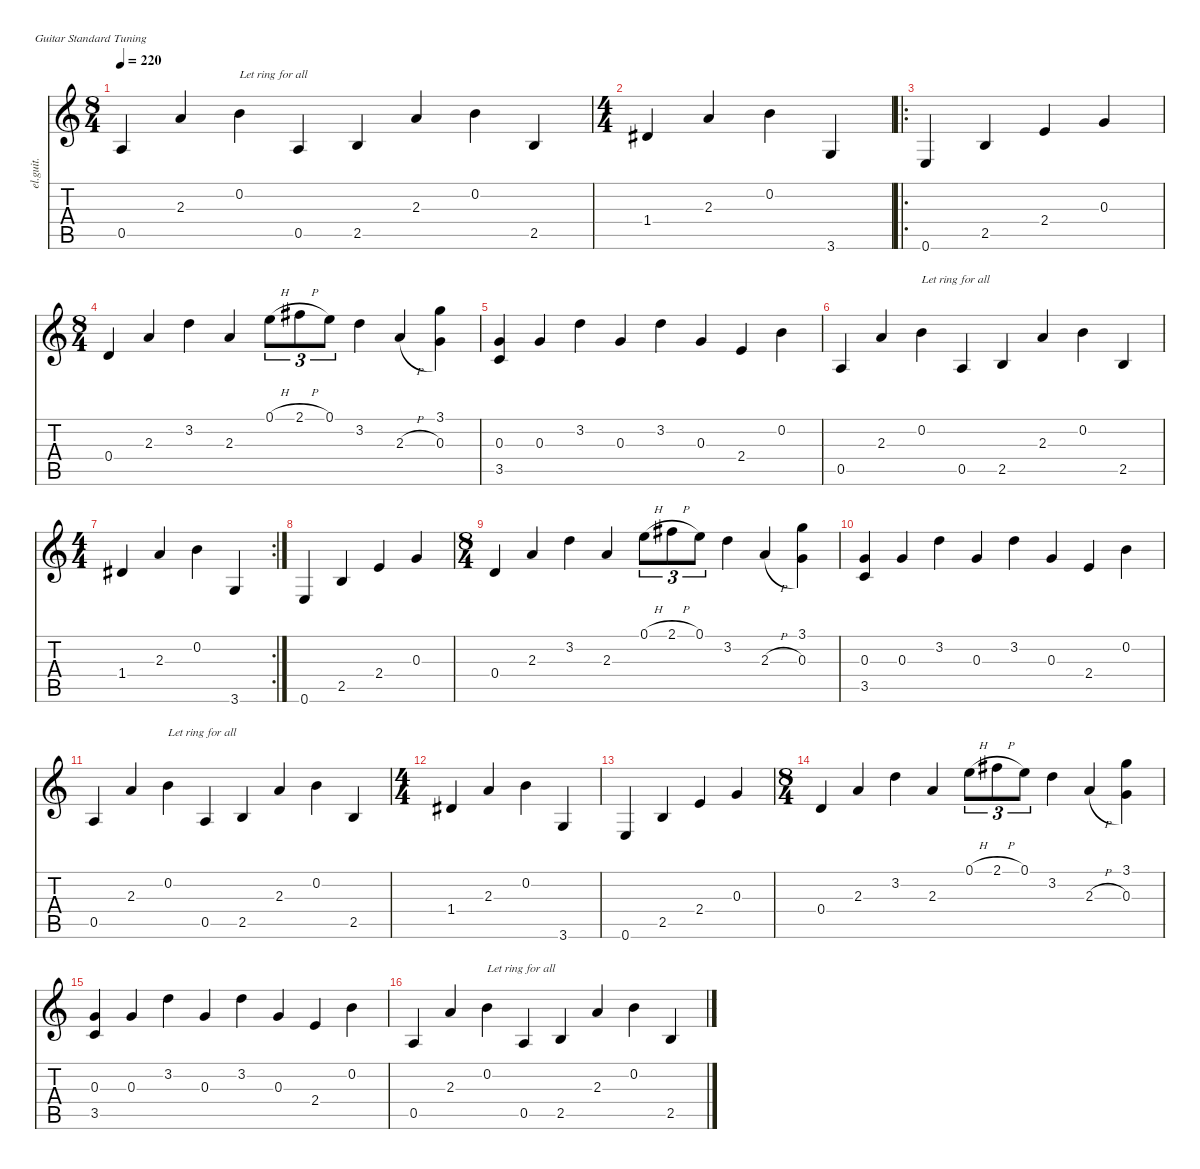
\defaultSystemsLayout 4
\hideDynamics
\bracketExtendMode nobrackets
\track ("Guitar 4 (clean)" "el.guit.") {mute instrument electricguitarclean}
\staff {score tabs}
\tuning (E4 B3 G3 D3 A2 E2)
\ts (8 4)
\tempo 220
\clef g2
\ks c
0.5.4{dy f} 2.3.4 0.2.4{txt "Let ring for all"} 0.5.4 2.5.4 2.3.4 0.2.4 2.5.4 |
\ts (4 4)
1.4{acc #}.4 2.3.4 0.2.4 3.6.4 |
\ro
0.6.4 2.5.4 2.4.4 0.3.4 |
\ts (8 4)
0.4.4 2.3.4 3.2.4 2.3.4 0.1{h}.8{tu (3 2)} 2.1{h acc #}.8{tu (3 2)} 0.1.8{tu (3 2)} 3.2.4 2.3{h}.4 (3.1 0.3).4 |
(0.3 3.5).4 0.3.4 3.2.4 0.3.4 3.2.4 0.3.4 2.4.4 0.2.4 |
0.5.4 2.3.4 0.2.4{txt "Let ring for all"} 0.5.4 2.5.4 2.3.4 0.2.4 2.5.4 |
\rc 2
\ts (4 4)
1.4{acc #}.4 2.3.4 0.2.4 3.6.4 |
0.6.4 2.5.4 2.4.4 0.3.4 |
\ts (8 4)
0.4.4 2.3.4 3.2.4 2.3.4 0.1{h}.8{tu (3 2)} 2.1{h acc #}.8{tu (3 2)} 0.1.8{tu (3 2)} 3.2.4 2.3{h}.4 (3.1 0.3).4 |
(0.3 3.5).4 0.3.4 3.2.4 0.3.4 3.2.4 0.3.4 2.4.4 0.2.4 |
0.5.4 2.3.4 0.2.4{txt "Let ring for all"} 0.5.4 2.5.4 2.3.4 0.2.4 2.5.4 |
\ts (4 4)
1.4{acc #}.4 2.3.4 0.2.4 3.6.4 |
0.6.4 2.5.4 2.4.4 0.3.4 |
\ts (8 4)
0.4.4 2.3.4 3.2.4 2.3.4 0.1{h}.8{tu (3 2)} 2.1{h acc #}.8{tu (3 2)} 0.1.8{tu (3 2)} 3.2.4 2.3{h}.4 (3.1 0.3).4 |
(0.3 3.5).4 0.3.4 3.2.4 0.3.4 3.2.4 0.3.4 2.4.4 0.2.4 |
0.5.4 2.3.4 0.2.4{txt "Let ring for all"} 0.5.4 2.5.4 2.3.4 0.2.4 2.5.4
